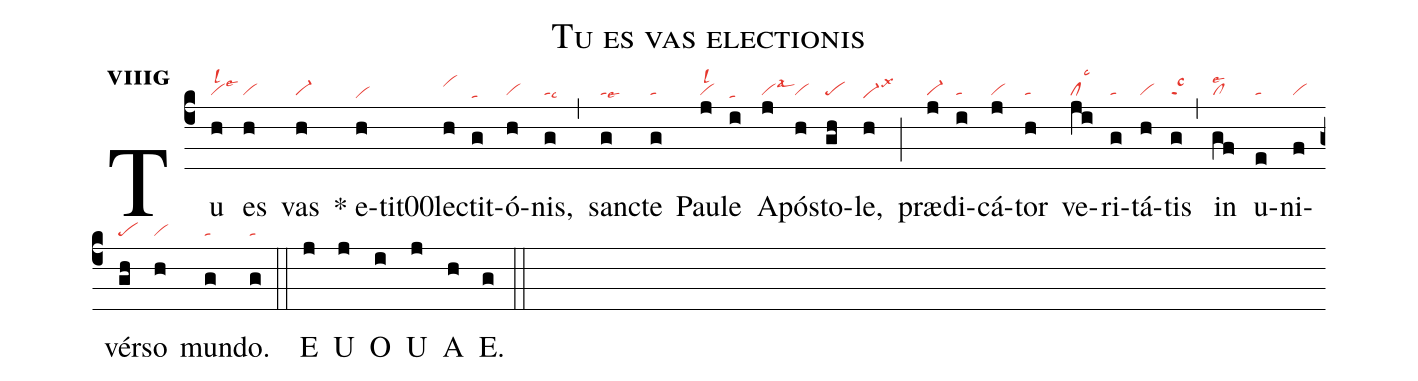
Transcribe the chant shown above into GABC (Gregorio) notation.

name:Tu es vas electionis;
office-part:an;
mode:8g;
nabc-lines:1;
%%
initial-style: 1;
name: Tu es vas electionis;
mode:8;
office-part: Antiphona;
annotation: Ant.;
annotation: viii g;
nabc-lines:1;
%%
(c4) Tu(h|vilsl2lse3) es(h|vi) vas(h|vi-) <sp>*</sp> e(h|vihe)lec(h|vihi){ti(g|tahe)}ó(h|vi)nis,(g|talsc9) (,) san(g|talse9)cte(g|ta) Pau(j|vilsl2)le(i|tahe) A(j|vilsal3)pós(h|vi){to}(gh|pe)le,(h|vi-helsx3) (;) præ(j|vi-)di(i|ta)cá(j|vi)tor(h|ta) ve(ji|cllsc3)ri(g|ta)tá(h|vi)tis(g|talsc3) (,) in(gf|cllse2) u(e|ta)ni(f|vi)vér(gh|pe)so(h|vi) mun(g|ta)do.(g|ta) (::)
<eu> E(j) U(j) O(i) U(j) A(h) E.(g) </eu> (::)
